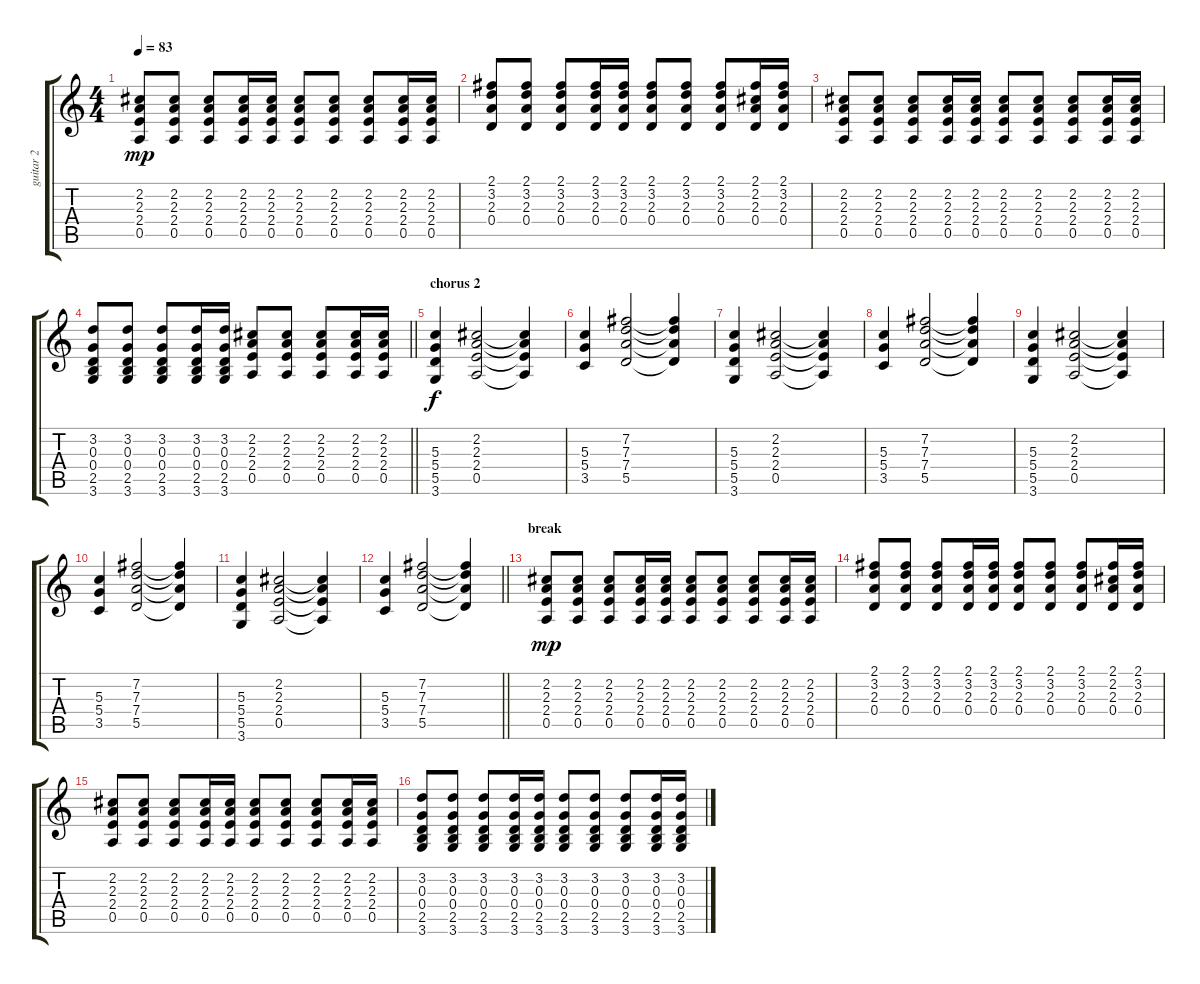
\track ("guitar 2" "guitar 2") {instrument overdrivenguitar}
\staff {score tabs}
\tuning (E4 B3 G3 D3 A2 E2) {hide}
\ts (4 4)
\tempo 83
\clef g2
\ks c
(2.2 2.3 2.4 0.5).8{dy mp} (2.2 2.3 2.4 0.5).8 (2.2 2.3 2.4 0.5).8 (2.2 2.3 2.4 0.5).16 (2.2 2.3 2.4 0.5).16 (2.2 2.3 2.4 0.5).8 (2.2 2.3 2.4 0.5).8 (2.2 2.3 2.4 0.5).8 (2.2 2.3 2.4 0.5).16 (2.2 2.3 2.4 0.5).16 |
(2.1 3.2 2.3 0.4).8 (2.1 3.2 2.3 0.4).8 (2.1 3.2 2.3 0.4).8 (2.1 3.2 2.3 0.4).16 (2.1 3.2 2.3 0.4).16 (2.1 3.2 2.3 0.4).8 (2.1 3.2 2.3 0.4).8 (2.1 3.2 2.3 0.4).8 (2.1 2.2 2.3 0.4).16 (2.1 3.2 2.3 0.4).16 |
(2.2 2.3 2.4 0.5).8 (2.2 2.3 2.4 0.5).8 (2.2 2.3 2.4 0.5).8 (2.2 2.3 2.4 0.5).16 (2.2 2.3 2.4 0.5).16 (2.2 2.3 2.4 0.5).8 (2.2 2.3 2.4 0.5).8 (2.2 2.3 2.4 0.5).8 (2.2 2.3 2.4 0.5).16 (2.2 2.3 2.4 0.5).16 |
\barLineRight lightlight
(3.2 0.3 0.4 2.5 3.6).8 (3.2 0.3 0.4 2.5 3.6).8 (3.2 0.3 0.4 2.5 3.6).8 (3.2 0.3 0.4 2.5 3.6).16 (3.2 0.3 0.4 2.5 3.6).16 (2.2 2.3 2.4 0.5).8 (2.2 2.3 2.4 0.5).8 (2.2 2.3 2.4 0.5).8 (2.2 2.3 2.4 0.5).16 (2.2 2.3 2.4 0.5).16 |
\section ("" "chorus 2")
(5.3 5.4 5.5 3.6).4{dy f volume 16 instrument overdrivenguitar} (2.2 2.3 2.4 0.5).2 (2.2{t} 2.3{t} 2.4{t} 0.5{t}).4 |
(5.3 5.4 3.5).4 (7.2 7.3 7.4 5.5).2 (7.2{t} 7.3{t} 7.4{t} 5.5{t}).4 |
(5.3 5.4 5.5 3.6).4 (2.2 2.3 2.4 0.5).2 (2.2{t} 2.3{t} 2.4{t} 0.5{t}).4 |
(5.3 5.4 3.5).4 (7.2 7.3 7.4 5.5).2 (7.2{t} 7.3{t} 7.4{t} 5.5{t}).4 |
(5.3 5.4 5.5 3.6).4 (2.2 2.3 2.4 0.5).2 (2.2{t} 2.3{t} 2.4{t} 0.5{t}).4 |
(5.3 5.4 3.5).4 (7.2 7.3 7.4 5.5).2 (7.2{t} 7.3{t} 7.4{t} 5.5{t}).4 |
(5.3 5.4 5.5 3.6).4 (2.2 2.3 2.4 0.5).2 (2.2{t} 2.3{t} 2.4{t} 0.5{t}).4 |
\barLineRight lightlight
(5.3 5.4 3.5).4 (7.2 7.3 7.4 5.5).2 (7.2{t} 7.3{t} 7.4{t} 5.5{t}).4 |
\section ("" "break ")
(2.2 2.3 2.4 0.5).8{dy mp volume 8 instrument overdrivenguitar} (2.2 2.3 2.4 0.5).8 (2.2 2.3 2.4 0.5).8 (2.2 2.3 2.4 0.5).16 (2.2 2.3 2.4 0.5).16 (2.2 2.3 2.4 0.5).8 (2.2 2.3 2.4 0.5).8 (2.2 2.3 2.4 0.5).8 (2.2 2.3 2.4 0.5).16 (2.2 2.3 2.4 0.5).16 |
(2.1 3.2 2.3 0.4).8 (2.1 3.2 2.3 0.4).8 (2.1 3.2 2.3 0.4).8 (2.1 3.2 2.3 0.4).16 (2.1 3.2 2.3 0.4).16 (2.1 3.2 2.3 0.4).8 (2.1 3.2 2.3 0.4).8 (2.1 3.2 2.3 0.4).8 (2.1 2.2 2.3 0.4).16 (2.1 3.2 2.3 0.4).16 |
(2.2 2.3 2.4 0.5).8 (2.2 2.3 2.4 0.5).8 (2.2 2.3 2.4 0.5).8 (2.2 2.3 2.4 0.5).16 (2.2 2.3 2.4 0.5).16 (2.2 2.3 2.4 0.5).8 (2.2 2.3 2.4 0.5).8 (2.2 2.3 2.4 0.5).8 (2.2 2.3 2.4 0.5).16 (2.2 2.3 2.4 0.5).16 |
(3.2 0.3 0.4 2.5 3.6).8 (3.2 0.3 0.4 2.5 3.6).8 (3.2 0.3 0.4 2.5 3.6).8 (3.2 0.3 0.4 2.5 3.6).16 (3.2 0.3 0.4 2.5 3.6).16 (3.2 0.3 0.4 2.5 3.6).8 (3.2 0.3 0.4 2.5 3.6).8 (3.2 0.3 0.4 2.5 3.6).8 (3.2 0.3 0.4 2.5 3.6).16 (3.2 0.3 0.4 2.5 3.6).16
